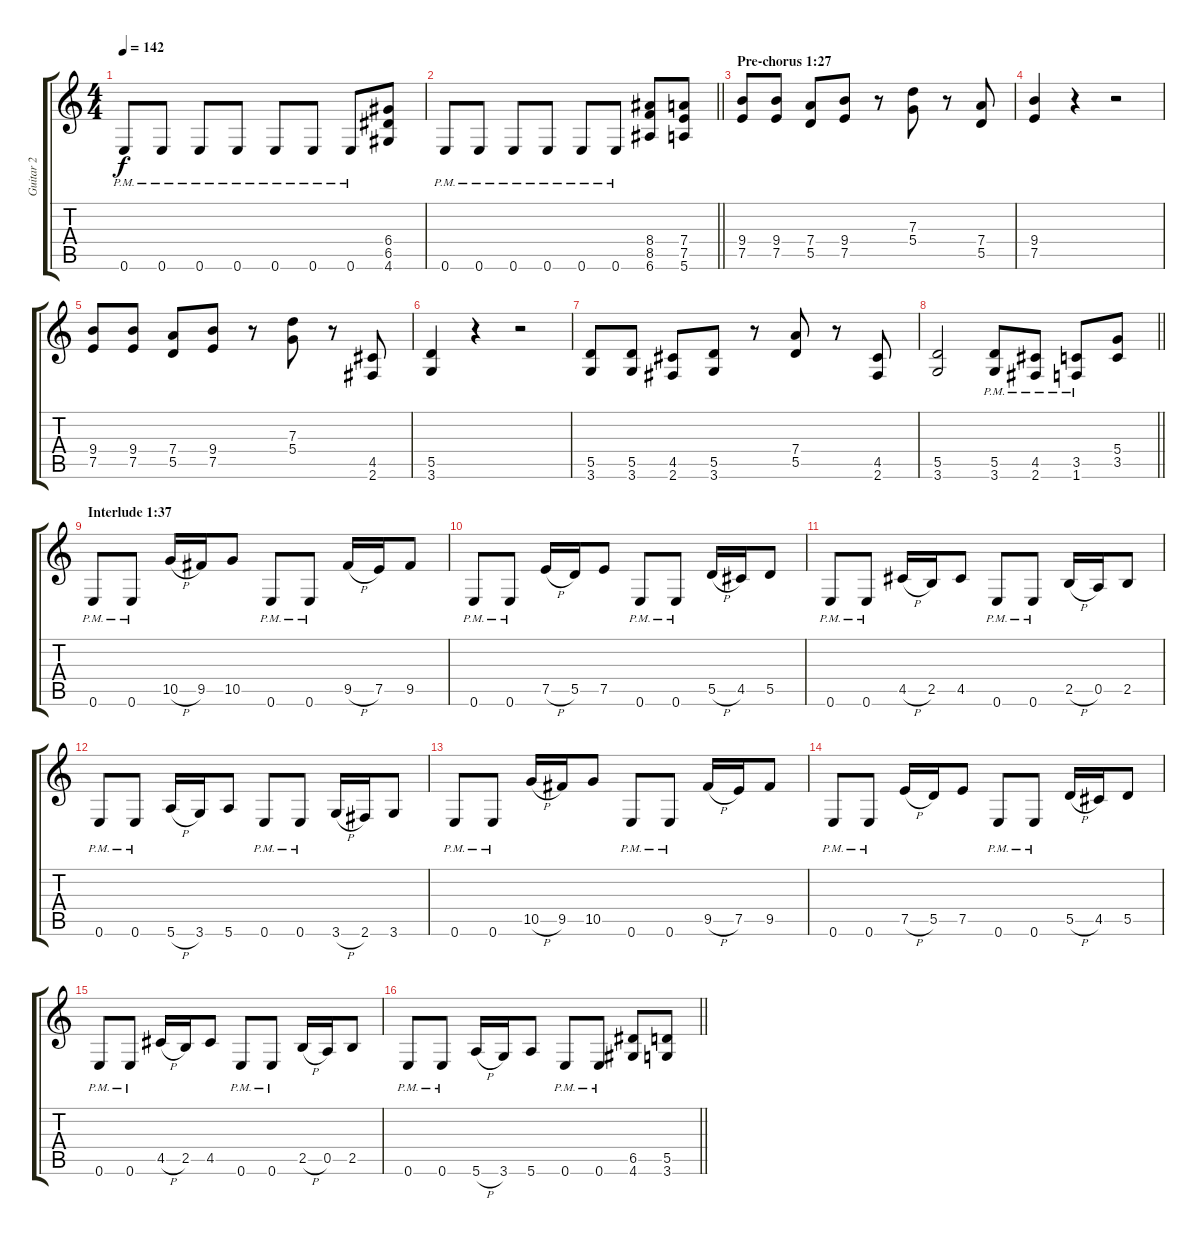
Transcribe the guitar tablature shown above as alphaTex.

\track ("Guitar 2" "Guitar 2") {instrument distortionguitar}
\staff {score tabs}
\tuning (E4 B3 G3 D3 A2 E2) {hide}
\ts (4 4)
\tempo 142
\clef g2
\ks c
0.6{pm}.8{dy f} 0.6{pm}.8 0.6{pm}.8 0.6{pm}.8 0.6{pm}.8 0.6{pm}.8 0.6{pm}.8 (6.4 6.5 4.6).8 |
\barLineRight lightlight
0.6{pm}.8 0.6{pm}.8 0.6{pm}.8 0.6{pm}.8 0.6{pm}.8 0.6{pm}.8 (8.4 8.5 6.6).8 (7.4 7.5 5.6).8 |
\section ("" "Pre-chorus 1:27")
(9.4 7.5).8 (9.4 7.5).8 (7.4 5.5).8 (9.4 7.5).8 r.8 (7.3 5.4).8 r.8 (7.4 5.5).8 |
(9.4 7.5).4 r.4 r.2 |
(9.4 7.5).8 (9.4 7.5).8 (7.4 5.5).8 (9.4 7.5).8 r.8 (7.3 5.4).8 r.8 (4.5 2.6).8 |
(5.5 3.6).4 r.4 r.2 |
(5.5 3.6).8 (5.5 3.6).8 (4.5 2.6).8 (5.5 3.6).8 r.8 (7.4 5.5).8 r.8 (4.5 2.6).8 |
\barLineRight lightlight
(5.5 3.6).2 (5.5{pm} 3.6{pm}).8 (4.5{pm} 2.6{pm}).8 (3.5{pm} 1.6{pm}).8 (5.4 3.5).8 |
\section ("" "Interlude 1:37")
0.6{pm}.8 0.6{pm}.8 10.5{h}.16 9.5.16 10.5.8 0.6{pm}.8 0.6{pm}.8 9.5{h}.16 7.5.16 9.5.8 |
0.6{pm}.8 0.6{pm}.8 7.5{h}.16 5.5.16 7.5.8 0.6{pm}.8 0.6{pm}.8 5.5{h}.16 4.5.16 5.5.8 |
0.6{pm}.8 0.6{pm}.8 4.5{h}.16 2.5.16 4.5.8 0.6{pm}.8 0.6{pm}.8 2.5{h}.16 0.5.16 2.5.8 |
0.6{pm}.8 0.6{pm}.8 5.6{h}.16 3.6.16 5.6.8 0.6{pm}.8 0.6{pm}.8 3.6{h}.16 2.6.16 3.6.8 |
0.6{pm}.8 0.6{pm}.8 10.5{h}.16 9.5.16 10.5.8 0.6{pm}.8 0.6{pm}.8 9.5{h}.16 7.5.16 9.5.8 |
0.6{pm}.8 0.6{pm}.8 7.5{h}.16 5.5.16 7.5.8 0.6{pm}.8 0.6{pm}.8 5.5{h}.16 4.5.16 5.5.8 |
0.6{pm}.8 0.6{pm}.8 4.5{h}.16 2.5.16 4.5.8 0.6{pm}.8 0.6{pm}.8 2.5{h}.16 0.5.16 2.5.8 |
\barLineRight lightlight
0.6{pm}.8 0.6{pm}.8 5.6{h}.16 3.6.16 5.6.8 0.6{pm}.8 0.6{pm}.8 (6.5 4.6).8 (5.5 3.6).8
